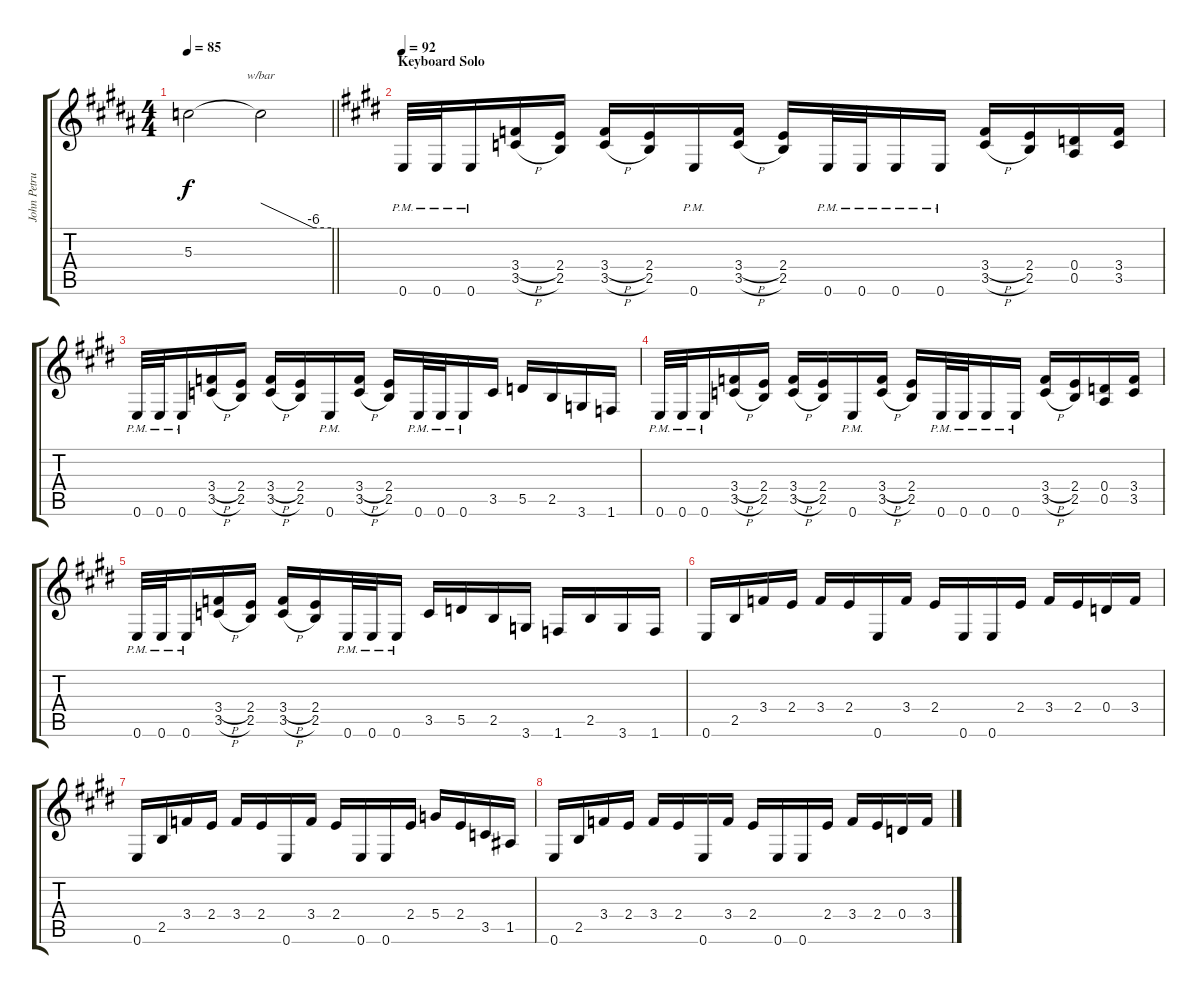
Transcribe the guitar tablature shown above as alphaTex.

\track ("John Petrucci" "John Petru") {instrument distortionguitar}
\staff {score tabs}
\tuning (E4 B3 G3 D3 A2 E2) {hide}
\ts (4 4)
\tempo 85
\clef g2
\barLineRight lightlight
\ks b
5.3{t}.2{dy f} 5.3{t}.2{tbe (custom default 0 0 45 -24 60 -24)} |
\section ("" "Keyboard Solo")
\tempo 92
\ks e
0.6{pm}.32{volume 13 balance 16 instrument distortionguitar} 0.6{pm}.32 0.6{pm}.16 (3.4{h} 3.5{h}).16 (2.4 2.5).16 (3.4{h} 3.5{h}).16 (2.4 2.5).16 0.6{pm}.16 (3.4{h} 3.5{h}).16 (2.4 2.5).16 0.6{pm}.32 0.6{pm}.32 0.6{pm}.16 0.6{pm}.16 (3.4{h} 3.5{h}).16 (2.4 2.5).16 (0.4 0.5).16 (3.4 3.5).16 |
0.6{pm}.32 0.6{pm}.32 0.6{pm}.16 (3.4{h} 3.5{h}).16 (2.4 2.5).16 (3.4{h} 3.5{h}).16 (2.4 2.5).16 0.6{pm}.16 (3.4{h} 3.5{h}).16 (2.4 2.5).16 0.6{pm}.32 0.6{pm}.32 0.6{pm}.16 3.5.16 5.5.16 2.5.16 3.6.16 1.6.16 |
0.6{pm}.32 0.6{pm}.32 0.6{pm}.16 (3.4{h} 3.5{h}).16 (2.4 2.5).16 (3.4{h} 3.5{h}).16 (2.4 2.5).16 0.6{pm}.16 (3.4{h} 3.5{h}).16 (2.4 2.5).16 0.6{pm}.32 0.6{pm}.32 0.6{pm}.16 0.6{pm}.16 (3.4{h} 3.5{h}).16 (2.4 2.5).16 (0.4 0.5).16 (3.4 3.5).16 |
0.6{pm}.32 0.6{pm}.32 0.6{pm}.16 (3.4{h} 3.5{h}).16 (2.4 2.5).16 (3.4{h} 3.5{h}).16 (2.4 2.5).16 0.6{pm}.32 0.6{pm}.32 0.6{pm}.16 3.5.16 5.5.16 2.5.16 3.6.16 1.6.16 2.5.16 3.6.16 1.6.16 |
0.6.16 2.5.16 3.4.16 2.4.16 3.4.16 2.4.16 0.6.16 3.4.16 2.4.16 0.6.16 0.6.16 2.4.16 3.4.16 2.4.16 0.4.16 3.4.16 |
0.6.16 2.5.16 3.4.16 2.4.16 3.4.16 2.4.16 0.6.16 3.4.16 2.4.16 0.6.16 0.6.16 2.4.16 5.4.16 2.4.16 3.5.16 1.5.16 |
0.6.16 2.5.16 3.4.16 2.4.16 3.4.16 2.4.16 0.6.16 3.4.16 2.4.16 0.6.16 0.6.16 2.4.16 3.4.16 2.4.16 0.4.16 3.4.16
